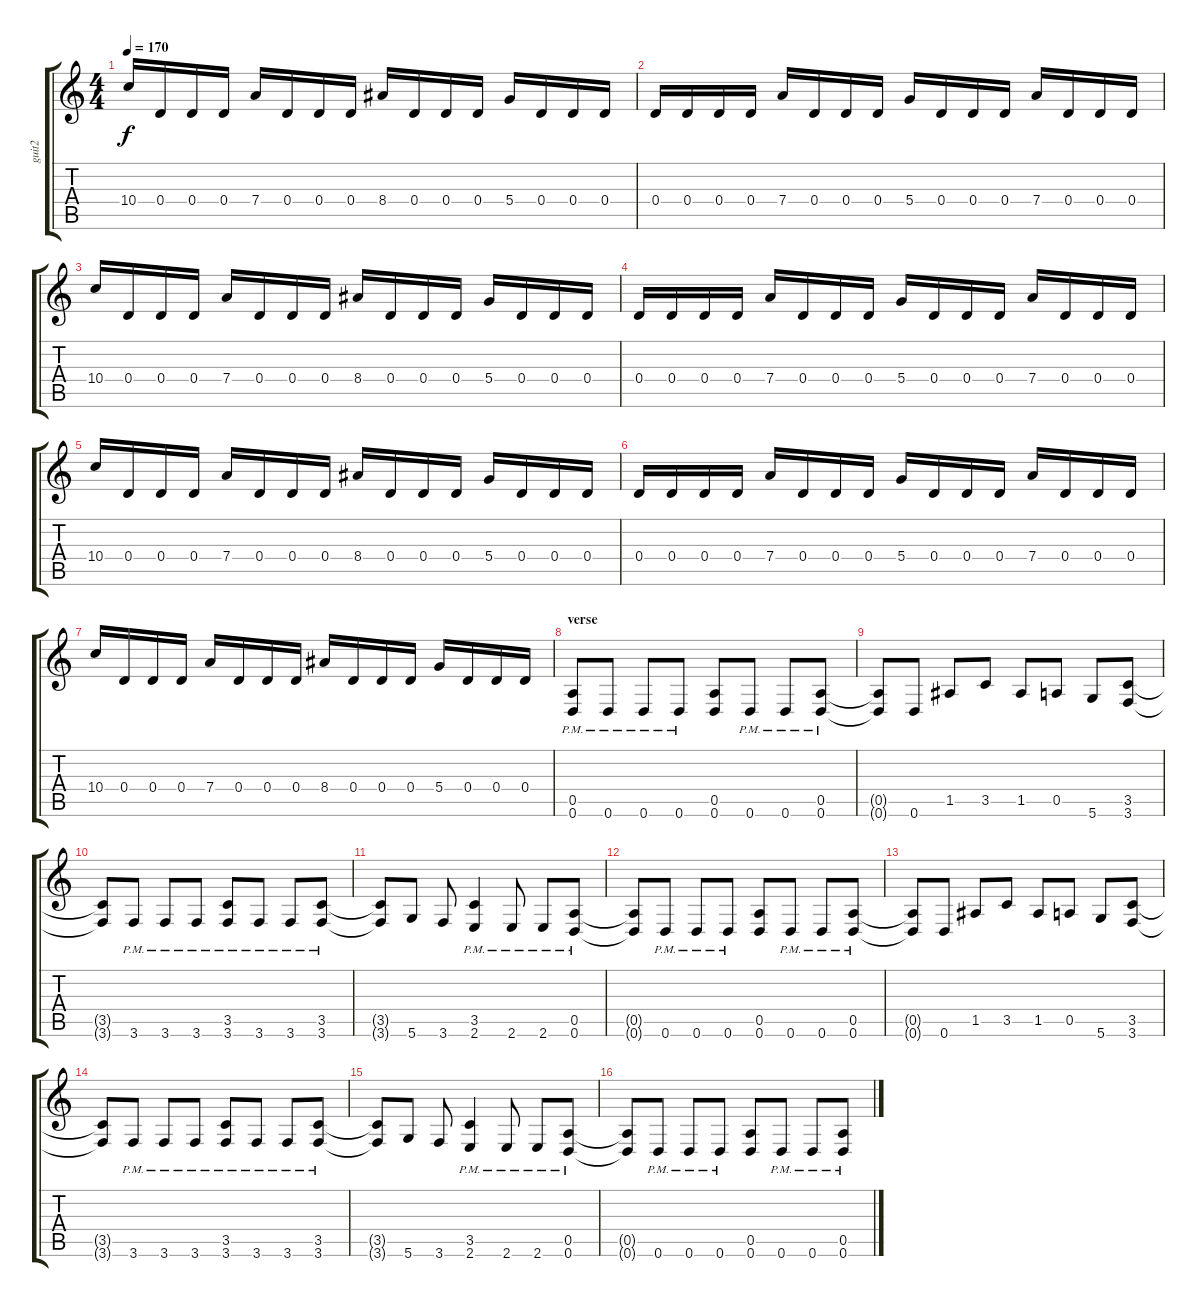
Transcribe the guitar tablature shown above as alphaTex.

\track ("guit2" "guit2") {instrument distortionguitar}
\staff {score tabs}
\tuning (E4 B3 G3 D3 A2 D2) {hide}
\ts (4 4)
\tempo 170
\clef g2
\ks c
10.4.16{dy f} 0.4.16 0.4.16 0.4.16 7.4.16 0.4.16 0.4.16 0.4.16 8.4.16 0.4.16 0.4.16 0.4.16 5.4.16 0.4.16 0.4.16 0.4.16 |
0.4.16 0.4.16 0.4.16 0.4.16 7.4.16 0.4.16 0.4.16 0.4.16 5.4.16 0.4.16 0.4.16 0.4.16 7.4.16 0.4.16 0.4.16 0.4.16 |
10.4.16 0.4.16 0.4.16 0.4.16 7.4.16 0.4.16 0.4.16 0.4.16 8.4.16 0.4.16 0.4.16 0.4.16 5.4.16 0.4.16 0.4.16 0.4.16 |
0.4.16 0.4.16 0.4.16 0.4.16 7.4.16 0.4.16 0.4.16 0.4.16 5.4.16 0.4.16 0.4.16 0.4.16 7.4.16 0.4.16 0.4.16 0.4.16 |
10.4.16 0.4.16 0.4.16 0.4.16 7.4.16 0.4.16 0.4.16 0.4.16 8.4.16 0.4.16 0.4.16 0.4.16 5.4.16 0.4.16 0.4.16 0.4.16 |
0.4.16 0.4.16 0.4.16 0.4.16 7.4.16 0.4.16 0.4.16 0.4.16 5.4.16 0.4.16 0.4.16 0.4.16 7.4.16 0.4.16 0.4.16 0.4.16 |
10.4.16 0.4.16 0.4.16 0.4.16 7.4.16 0.4.16 0.4.16 0.4.16 8.4.16 0.4.16 0.4.16 0.4.16 5.4.16 0.4.16 0.4.16 0.4.16 |
\section ("" "verse")
(0.5 0.6{pm}).8 0.6{pm}.8 0.6{pm}.8 0.6{pm}.8 (0.5 0.6).8 0.6{pm}.8 0.6{pm}.8 (0.5 0.6{pm}).8 |
(0.5{t} 0.6{t}).8 0.6.8 1.5.8 3.5.8 1.5.8 0.5.8 5.6.8 (3.5 3.6).8 |
(3.5{t} 3.6{t}).8 3.6{pm}.8 3.6{pm}.8 3.6{pm}.8 (3.5 3.6{pm}).8 3.6{pm}.8 3.6{pm}.8 (3.5 3.6{pm}).8 |
(3.5{t} 3.6{t}).8 5.6.8 3.6.8 (3.5 2.6{pm}).4 2.6{pm}.8 2.6{pm}.8 (0.5 0.6{pm}).8 |
(0.5{t} 0.6{t}).8 0.6{pm}.8 0.6{pm}.8 0.6{pm}.8 (0.5 0.6).8 0.6{pm}.8 0.6{pm}.8 (0.5 0.6{pm}).8 |
(0.5{t} 0.6{t}).8 0.6.8 1.5.8 3.5.8 1.5.8 0.5.8 5.6.8 (3.5 3.6).8 |
(3.5{t} 3.6{t}).8 3.6{pm}.8 3.6{pm}.8 3.6{pm}.8 (3.5 3.6{pm}).8 3.6{pm}.8 3.6{pm}.8 (3.5 3.6{pm}).8 |
(3.5{t} 3.6{t}).8 5.6.8 3.6.8 (3.5 2.6{pm}).4 2.6{pm}.8 2.6{pm}.8 (0.5 0.6{pm}).8 |
(0.5{t} 0.6{t}).8 0.6{pm}.8 0.6{pm}.8 0.6{pm}.8 (0.5 0.6).8 0.6{pm}.8 0.6{pm}.8 (0.5 0.6{pm}).8
